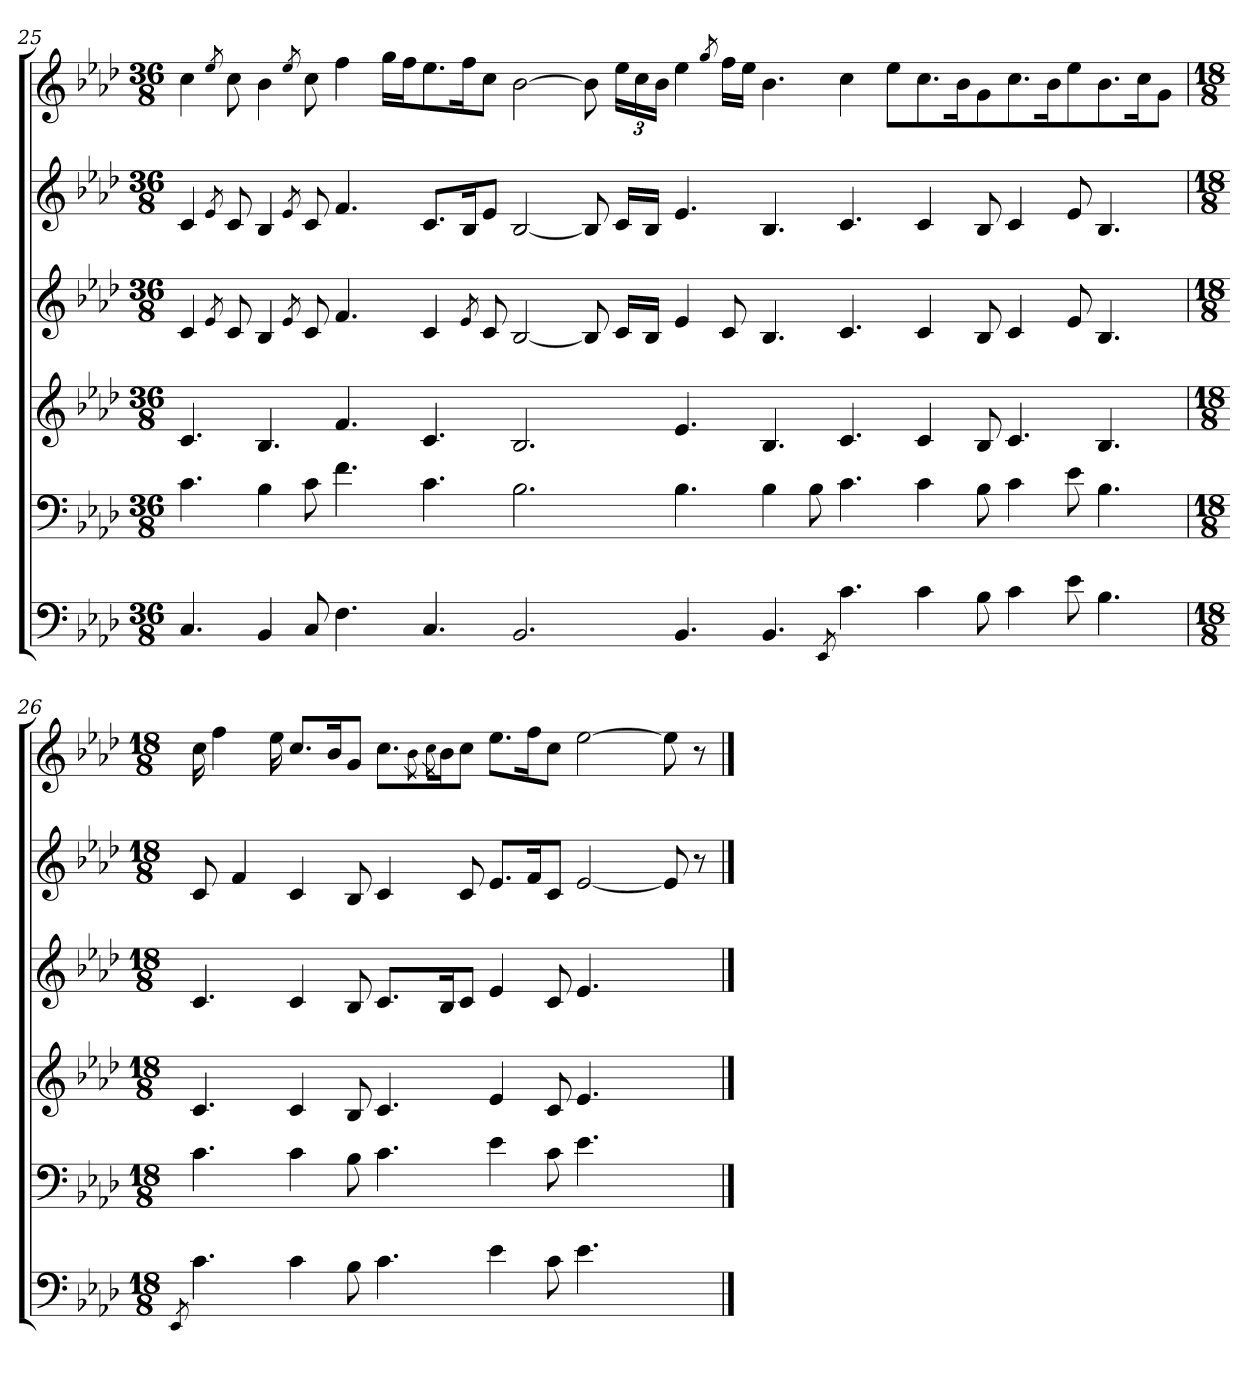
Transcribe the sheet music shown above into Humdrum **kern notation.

**kern	**kern	**kern	**kern	**kern	**kern
*part6	*part5	*part4	*part3	*part2	*part1
*staff6	*staff5	*staff4	*staff3	*staff2	*staff1
*clefF4	*clefF4	*clefG2	*clefG2	*clefG2	*clefG2
*k[b-e-a-d-]	*k[b-e-a-d-]	*k[b-e-a-d-]	*k[b-e-a-d-]	*k[b-e-a-d-]	*k[b-e-a-d-]
*M36/8	*M36/8	*M36/8	*M36/8	*M36/8	*M36/8
=25	=25	=25	=25	=25	=25
4.C	4.c	4.c	4c	4c	4cc
.	.	.	8qe-	8qe-	8qee-
.	.	.	8c	8c	8cc
4BB-	4B-	4.B-	4B-	4B-	4b-
.	.	.	8qe-	8qe-	8qee-
8C	8c	.	8c	8c	8cc
4.F	4.f	4.f	4.f	4.f	4ff
.	.	.	.	.	16gg\LL
.	.	.	.	.	16ff\J
4.C	4.c	4.c	4c	8.c/L	8.ee-\
.	.	.	.	16B-/K	16ff\K
.	.	.	8qe-	.	.
.	.	.	8c	8e-/J	8cc\J
2.BB-	2.B-	2.B-	[2B-	[2B-	[2b-
.	.	.	8B-]	8B-]	8b-]
.	.	.	16c/LL	16c/LL	24ee-\LL
.	.	.	.	.	24cc\
.	.	.	16B-/JJ	16B-/JJ	.
.	.	.	.	.	24b-\JJ
4.BB-	4.B-	4.e-	4e-	4.e-	4ee-
.	.	.	.	.	8qgg
.	.	.	8c	.	16ff\LL
.	.	.	.	.	16ee-\JJ
4.BB-	4B-	4.B-	4.B-	4.B-	4.b-
.	8B-	.	.	.	.
8qEE-	.	.	.	.	.
4.c	4.c	4.c	4.c	4.c	4cc
.	.	.	.	.	8ee-\L
4c	4c	4c	4c	4c	8.cc\
.	.	.	.	.	16b-\K
8B-	8B-	8B-	8B-	8B-	8g\
4c	4c	4.c	4c	4c	8.cc\
.	.	.	.	.	16b-\K
8e-	8e-	.	8e-	8e-	8ee-\
4.B-	4.B-	4.B-	4.B-	4.B-	8.b-\
.	.	.	.	.	16cc\K
.	.	.	.	.	8g\J
=26	=26	=26	=26	=26	=26
*M18/8	*M18/8	*M18/8	*M18/8	*M18/8	*M18/8
8qEE-	.	.	.	.	.
4.c	4.c	4.c	4.c	8c	16cc
.	.	.	.	.	4ff
.	.	.	.	4f	.
.	.	.	.	.	16ee-
4c	4c	4c	4c	4c	8.cc/L
.	.	.	.	.	16b-/K
8B-	8B-	8B-	8B-	8B-	8g/J
4.c	4.c	4.c	8.c/L	4c	8.cc\L
.	.	.	.	.	8qb-\
.	.	.	.	.	8qcc\
.	.	.	16B-/K	.	16b-\K
.	.	.	8c/J	8c	8cc\J
4e-	4e-	4e-	4e-	8.e-/L	8.ee-\L
.	.	.	.	16f/K	16ff\K
8c	8c	8c	8c	8c/J	8cc\J
4.e-	4.e-	4.e-	4.e-	[2e-	[2ee-
4.ryy	4.ryy	4.ryy	4.ryy	.	.
.	.	.	.	8e-]	8ee-]
.	.	.	.	8r	8r
==	==	==	==	==	==
*-	*-	*-	*-	*-	*-
